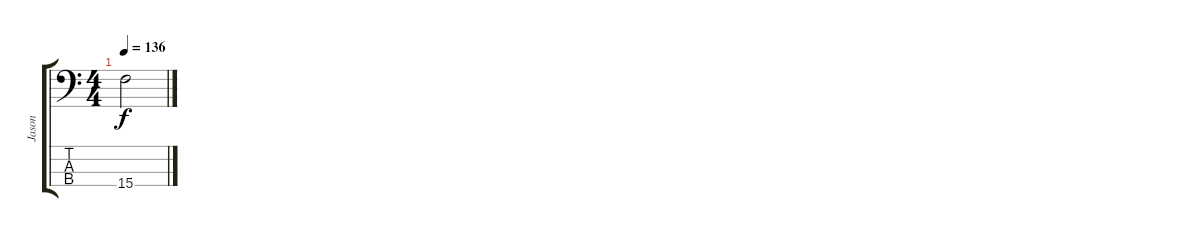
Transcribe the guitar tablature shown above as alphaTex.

\track ("Jason" "Jason") {instrument electricbasspick}
\staff {score tabs}
\tuning (F2 C2 G1 D1) {hide}
\ts (4 4)
\tempo 136
\clef f4
\ks c
15.4.2{dy f}
